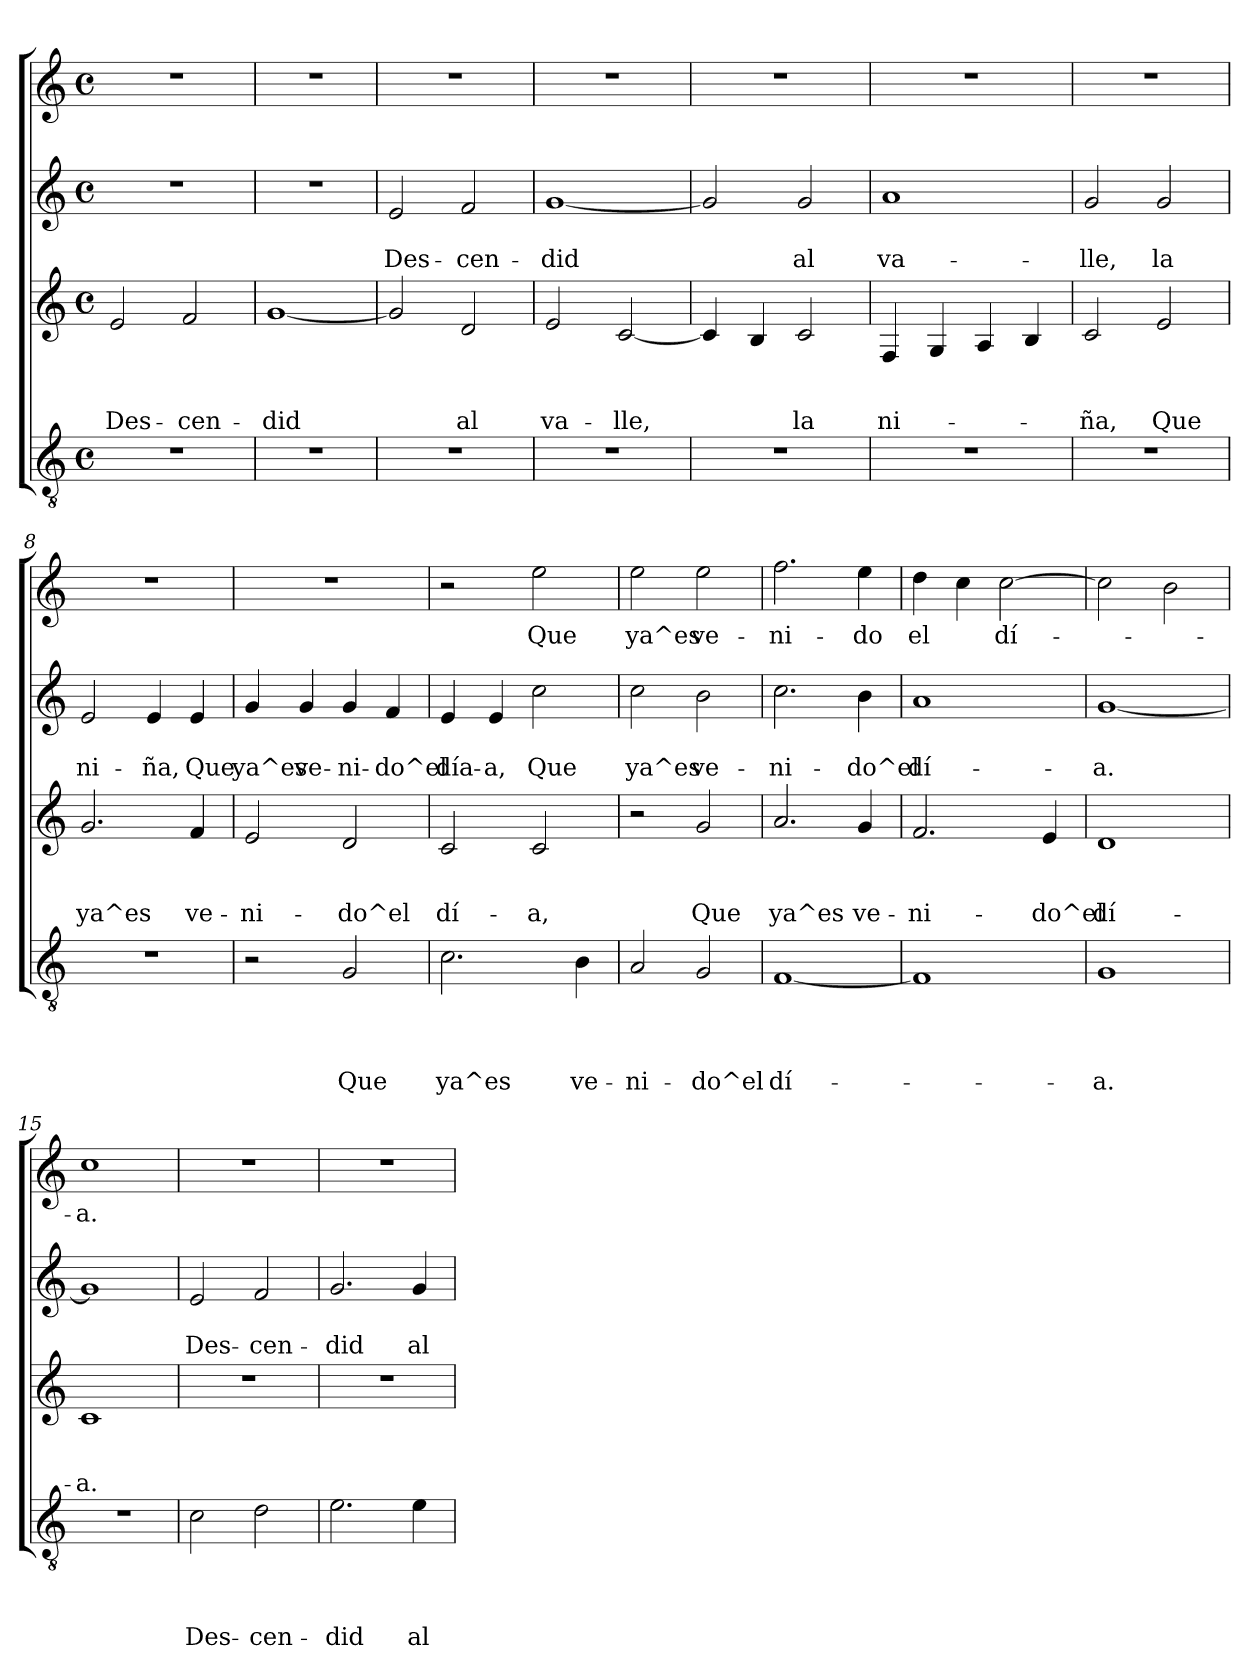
**kern	**text	**text	**text	**text	**kern	**text	**text	**text	**kern	**text	**text	**kern	**text
*part4	*part4	*part4	*part4	*part4	*part3	*part3	*part3	*part3	*part2	*part2	*part2	*part1	*part1
*staff4	*staff4	*staff4	*staff4	*staff4	*staff3	*staff3	*staff3	*staff3	*staff2	*staff2	*staff2	*staff1	*staff1
*clefGv2	*	*	*	*	*clefG2	*	*	*	*clefG2	*	*	*clefG2	*
*k[]	*	*	*	*	*k[]	*	*	*	*k[]	*	*	*k[]	*
*C:	*	*	*	*	*C:	*	*	*	*C:	*	*	*C:	*
*M4/4	*	*	*	*	*M4/4	*	*	*	*M4/4	*	*	*M4/4	*
*met(c)	*	*	*	*	*met(c)	*	*	*	*met(c)	*	*	*met(c)	*
=1	=1	=1	=1	=1	=1	=1	=1	=1	=1	=1	=1	=1	=1
!	!	!	!	!	!	!	!	!LO:LY:b	!	!	!	!	!
1r	.	.	.	.	2e/	.	.	Des-	1r	.	.	1r	.
!	!	!	!	!	!	!	!	!LO:LY:b	!	!	!	!	!
.	.	.	.	.	2f/	.	.	-cen-	.	.	.	.	.
=2	=2	=2	=2	=2	=2	=2	=2	=2	=2	=2	=2	=2	=2
!	!	!	!	!	!	!	!	!LO:LY:b	!	!	!	!	!
1r	.	.	.	.	[<1g	.	.	-did	1r	.	.	1r	.
=3	=3	=3	=3	=3	=3	=3	=3	=3	=3	=3	=3	=3	=3
!	!	!	!	!	!	!	!	!	!	!	!LO:LY:b	!	!
1r	.	.	.	.	2g/]	.	.	.	2e/	.	Des-	1r	.
!	!	!	!	!	!	!	!	!LO:LY:b	!	!	!LO:LY:b	!	!
.	.	.	.	.	2d/	.	.	al	2f/	.	-cen-	.	.
=4	=4	=4	=4	=4	=4	=4	=4	=4	=4	=4	=4	=4	=4
!	!	!	!	!	!	!	!	!LO:LY:b	!	!	!LO:LY:b	!	!
1r	.	.	.	.	2e/	.	.	va-	[<1g	.	-did	1r	.
!	!	!	!	!	!	!	!	!LO:LY:b	!	!	!	!	!
.	.	.	.	.	[<2c/	.	.	-lle,	.	.	.	.	.
=5	=5	=5	=5	=5	=5	=5	=5	=5	=5	=5	=5	=5	=5
1r	.	.	.	.	4c/]	.	.	.	2g/]	.	.	1r	.
.	.	.	.	.	4B/	.	.	.	.	.	.	.	.
!	!	!	!	!	!	!	!	!LO:LY:b	!	!	!LO:LY:b	!	!
.	.	.	.	.	2c/	.	.	la	2g/	.	al	.	.
=6	=6	=6	=6	=6	=6	=6	=6	=6	=6	=6	=6	=6	=6
!	!	!	!	!	!	!	!	!LO:LY:b	!	!	!LO:LY:b	!	!
1r	.	.	.	.	4F/	.	.	ni-	1a	.	va-	1r	.
.	.	.	.	.	4G/	.	.	.	.	.	.	.	.
.	.	.	.	.	4A/	.	.	.	.	.	.	.	.
.	.	.	.	.	4B/	.	.	.	.	.	.	.	.
=7	=7	=7	=7	=7	=7	=7	=7	=7	=7	=7	=7	=7	=7
!	!	!	!	!	!	!	!	!LO:LY:b	!	!	!LO:LY:b	!	!
1r	.	.	.	.	2c/	.	.	-ña,	2g/	.	-lle,	1r	.
!	!	!	!	!	!	!	!	!LO:LY:b	!	!	!LO:LY:b	!	!
.	.	.	.	.	2e/	.	.	Que	2g/	.	la	.	.
=8	=8	=8	=8	=8	=8	=8	=8	=8	=8	=8	=8	=8	=8
!	!	!	!	!	!	!	!	!LO:LY:b	!	!	!LO:LY:b	!	!
1r	.	.	.	.	2.g/	.	.	ya^es	2e/	.	ni-	1r	.
!	!	!	!	!	!	!	!	!	!	!	!LO:LY:b	!	!
.	.	.	.	.	.	.	.	.	4e/	.	-ña,	.	.
!	!	!	!	!	!	!	!	!LO:LY:b	!	!	!LO:LY:b	!	!
.	.	.	.	.	4f/	.	.	ve-	4e/	.	Que	.	.
!!LO:LB:g=z
=9	=9	=9	=9	=9	=9	=9	=9	=9	=9	=9	=9	=9	=9
!	!	!	!	!	!	!	!	!LO:LY:b	!	!	!LO:LY:b	!	!
2r	.	.	.	.	2e/	.	.	-ni-	4g/	.	ya^es	1r	.
!	!	!	!	!	!	!	!	!	!	!	!LO:LY:b	!	!
.	.	.	.	.	.	.	.	.	4g/	.	ve-	.	.
!	!	!	!	!LO:LY:b	!	!	!	!LO:LY:b	!	!	!LO:LY:b	!	!
2G/	.	.	.	Que	2d/	.	.	-do^el	4g/	.	-ni-	.	.
!	!	!	!	!	!	!	!	!	!	!	!LO:LY:b	!	!
.	.	.	.	.	.	.	.	.	4f/	.	-do^el	.	.
=10	=10	=10	=10	=10	=10	=10	=10	=10	=10	=10	=10	=10	=10
!	!	!	!	!LO:LY:b	!	!	!	!LO:LY:b	!	!	!LO:LY:b	!	!
2.c\	.	.	.	ya^es	2c/	.	.	dí-	4e/	.	día-	2r	.
!	!	!	!	!	!	!	!	!	!	!	!LO:LY:b	!	!
.	.	.	.	.	.	.	.	.	4e/	.	-a,	.	.
!	!	!	!	!	!	!	!	!LO:LY:b	!	!	!LO:LY:b	!	!LO:LY:b
.	.	.	.	.	2c/	.	.	-a,	2cc\	.	Que	2ee\	Que
!	!	!	!	!LO:LY:b	!	!	!	!	!	!	!	!	!
4B\	.	.	.	ve-	.	.	.	.	.	.	.	.	.
=11	=11	=11	=11	=11	=11	=11	=11	=11	=11	=11	=11	=11	=11
!	!	!	!	!LO:LY:b	!	!	!	!	!	!	!LO:LY:b	!	!LO:LY:b
2A/	.	.	.	-ni-	2r	.	.	.	2cc\	.	ya^es	2ee\	ya^es
!	!	!	!	!LO:LY:b	!	!	!	!LO:LY:b	!	!	!LO:LY:b	!	!LO:LY:b
2G/	.	.	.	-do^el	2g/	.	.	Que	2b\	.	ve-	2ee\	ve-
=12	=12	=12	=12	=12	=12	=12	=12	=12	=12	=12	=12	=12	=12
!	!	!	!	!LO:LY:b	!	!	!	!LO:LY:b	!	!	!LO:LY:b	!	!LO:LY:b
[<1F	.	.	.	dí-	2.a/	.	.	ya^es	2.cc\	.	-ni-	2.ff\	-ni-
!	!	!	!	!	!	!	!	!LO:LY:b	!	!	!LO:LY:b	!	!LO:LY:b
.	.	.	.	.	4g/	.	.	ve-	4b\	.	-do^el	4ee\	-do
=13	=13	=13	=13	=13	=13	=13	=13	=13	=13	=13	=13	=13	=13
!	!	!	!	!	!	!	!	!LO:LY:b	!	!	!LO:LY:b	!	!LO:LY:b
1F]	.	.	.	.	2.f/	.	.	-ni-	1a	.	dí-	4dd\	el
.	.	.	.	.	.	.	.	.	.	.	.	4cc\	.
!	!	!	!	!	!	!	!	!	!	!	!	!	!LO:LY:b
.	.	.	.	.	.	.	.	.	.	.	.	[>2cc\	dí-
!	!	!	!	!	!	!	!	!LO:LY:b	!	!	!	!	!
.	.	.	.	.	4e/	.	.	-do^el	.	.	.	.	.
=14	=14	=14	=14	=14	=14	=14	=14	=14	=14	=14	=14	=14	=14
!	!	!	!	!LO:LY:b	!	!	!	!LO:LY:b	!	!	!LO:LY:b	!	!
1G	.	.	.	-a.	1d	.	.	dí-	[<1g	.	-a.	2cc\]	.
.	.	.	.	.	.	.	.	.	.	.	.	2b\	.
=15	=15	=15	=15	=15	=15	=15	=15	=15	=15	=15	=15	=15	=15
!	!	!	!	!	!	!	!	!LO:LY:b	!	!	!	!	!LO:LY:b
1r	.	.	.	.	1c	.	.	-a.	1g]	.	.	1cc	-a.
=16	=16	=16	=16	=16	=16	=16	=16	=16	=16	=16	=16	=16	=16
!	!	!	!	!LO:LY:b	!	!	!	!	!	!	!LO:LY:b	!	!
2c\	.	.	.	Des-	1r	.	.	.	2e/	.	Des-	1r	.
!	!	!	!	!LO:LY:b	!	!	!	!	!	!	!LO:LY:b	!	!
2d\	.	.	.	-cen-	.	.	.	.	2f/	.	-cen-	.	.
!!LO:PB:g=z
=17	=17	=17	=17	=17	=17	=17	=17	=17	=17	=17	=17	=17	=17
!	!	!	!	!LO:LY:b	!	!	!	!	!	!	!LO:LY:b	!	!
2.e\	.	.	.	-did	1r	.	.	.	2.g/	.	-did	1r	.
!	!	!	!	!LO:LY:b	!	!	!	!	!	!	!LO:LY:b	!	!
4e\	.	.	.	al	.	.	.	.	4g/	.	al	.	.
=	=	=	=	=	=	=	=	=	=	=	=	=	=
*-	*-	*-	*-	*-	*-	*-	*-	*-	*-	*-	*-	*-	*-
